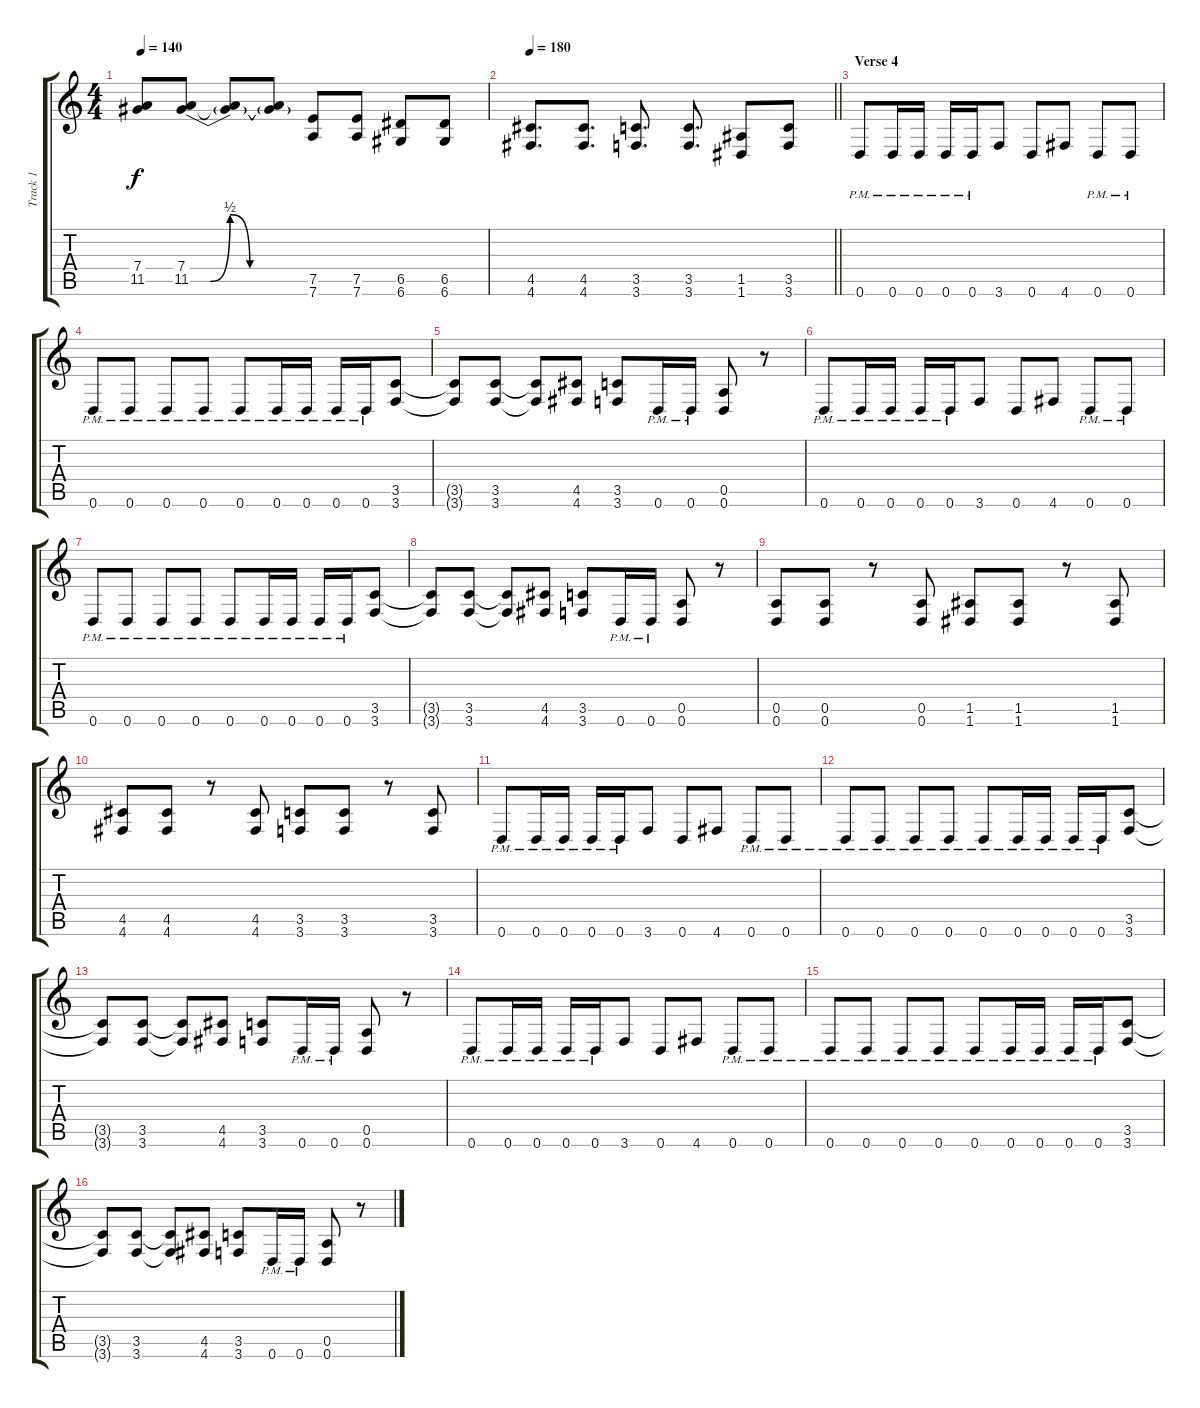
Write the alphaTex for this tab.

\track ("Track 1" "Track 1") {instrument distortionguitar}
\staff {score tabs}
\tuning (E4 B3 G3 D3 A2 D2) {hide}
\ts (4 4)
\tempo 140
\clef g2
\ks c
(7.4{t} 11.5{t}).8{dy f} (7.4 11.5{be (custom 0 0 10 0 20 2 30 0 60 0)}).8 (7.4{t} 11.5{t}).8 (7.4{t} 11.5{t}).8 (7.5 7.6).8 (7.5 7.6).8 (6.5 6.6).8 (6.5 6.6).8 |
\tempo 180
\barLineRight lightlight
(4.5 4.6).8{d} (4.5 4.6).8{d} (3.5 3.6).8{d} (3.5 3.6).8{d} (1.5 1.6).8 (3.5 3.6).8 |
\section ("" "Verse 4")
0.6{pm}.8 0.6{pm}.16 0.6{pm}.16 0.6{pm}.16 0.6{pm}.16 3.6.8 0.6.8 4.6.8 0.6{pm}.8 0.6{pm}.8 |
0.6{pm}.8 0.6{pm}.8 0.6{pm}.8 0.6{pm}.8 0.6{pm}.8 0.6{pm}.16 0.6{pm}.16 0.6{pm}.16 0.6{pm}.16 (3.5 3.6).8 |
(3.5{t} 3.6{t}).8 (3.5 3.6).8 (3.5{t} 3.6{t}).8 (4.5 4.6).8 (3.5 3.6).8 0.6{pm}.16 0.6{pm}.16 (0.5 0.6).8 r.8 |
0.6{pm}.8 0.6{pm}.16 0.6{pm}.16 0.6{pm}.16 0.6{pm}.16 3.6.8 0.6.8 4.6.8 0.6{pm}.8 0.6{pm}.8 |
0.6{pm}.8 0.6{pm}.8 0.6{pm}.8 0.6{pm}.8 0.6{pm}.8 0.6{pm}.16 0.6{pm}.16 0.6{pm}.16 0.6{pm}.16 (3.5 3.6).8 |
(3.5{t} 3.6{t}).8 (3.5 3.6).8 (3.5{t} 3.6{t}).8 (4.5 4.6).8 (3.5 3.6).8 0.6{pm}.16 0.6{pm}.16 (0.5 0.6).8 r.8 |
(0.5 0.6).8 (0.5 0.6).8 r.8 (0.5 0.6).8 (1.5 1.6).8 (1.5 1.6).8 r.8 (1.5 1.6).8 |
(4.5 4.6).8 (4.5 4.6).8 r.8 (4.5 4.6).8 (3.5 3.6).8 (3.5 3.6).8 r.8 (3.5 3.6).8 |
0.6{pm}.8 0.6{pm}.16 0.6{pm}.16 0.6{pm}.16 0.6{pm}.16 3.6.8 0.6.8 4.6.8 0.6{pm}.8 0.6{pm}.8 |
0.6{pm}.8 0.6{pm}.8 0.6{pm}.8 0.6{pm}.8 0.6{pm}.8 0.6{pm}.16 0.6{pm}.16 0.6{pm}.16 0.6{pm}.16 (3.5 3.6).8 |
(3.5{t} 3.6{t}).8 (3.5 3.6).8 (3.5{t} 3.6{t}).8 (4.5 4.6).8 (3.5 3.6).8 0.6{pm}.16 0.6{pm}.16 (0.5 0.6).8 r.8 |
0.6{pm}.8 0.6{pm}.16 0.6{pm}.16 0.6{pm}.16 0.6{pm}.16 3.6.8 0.6.8 4.6.8 0.6{pm}.8 0.6{pm}.8 |
0.6{pm}.8 0.6{pm}.8 0.6{pm}.8 0.6{pm}.8 0.6{pm}.8 0.6{pm}.16 0.6{pm}.16 0.6{pm}.16 0.6{pm}.16 (3.5 3.6).8 |
(3.5{t} 3.6{t}).8 (3.5 3.6).8 (3.5{t} 3.6{t}).8 (4.5 4.6).8 (3.5 3.6).8 0.6{pm}.16 0.6{pm}.16 (0.5 0.6).8 r.8
